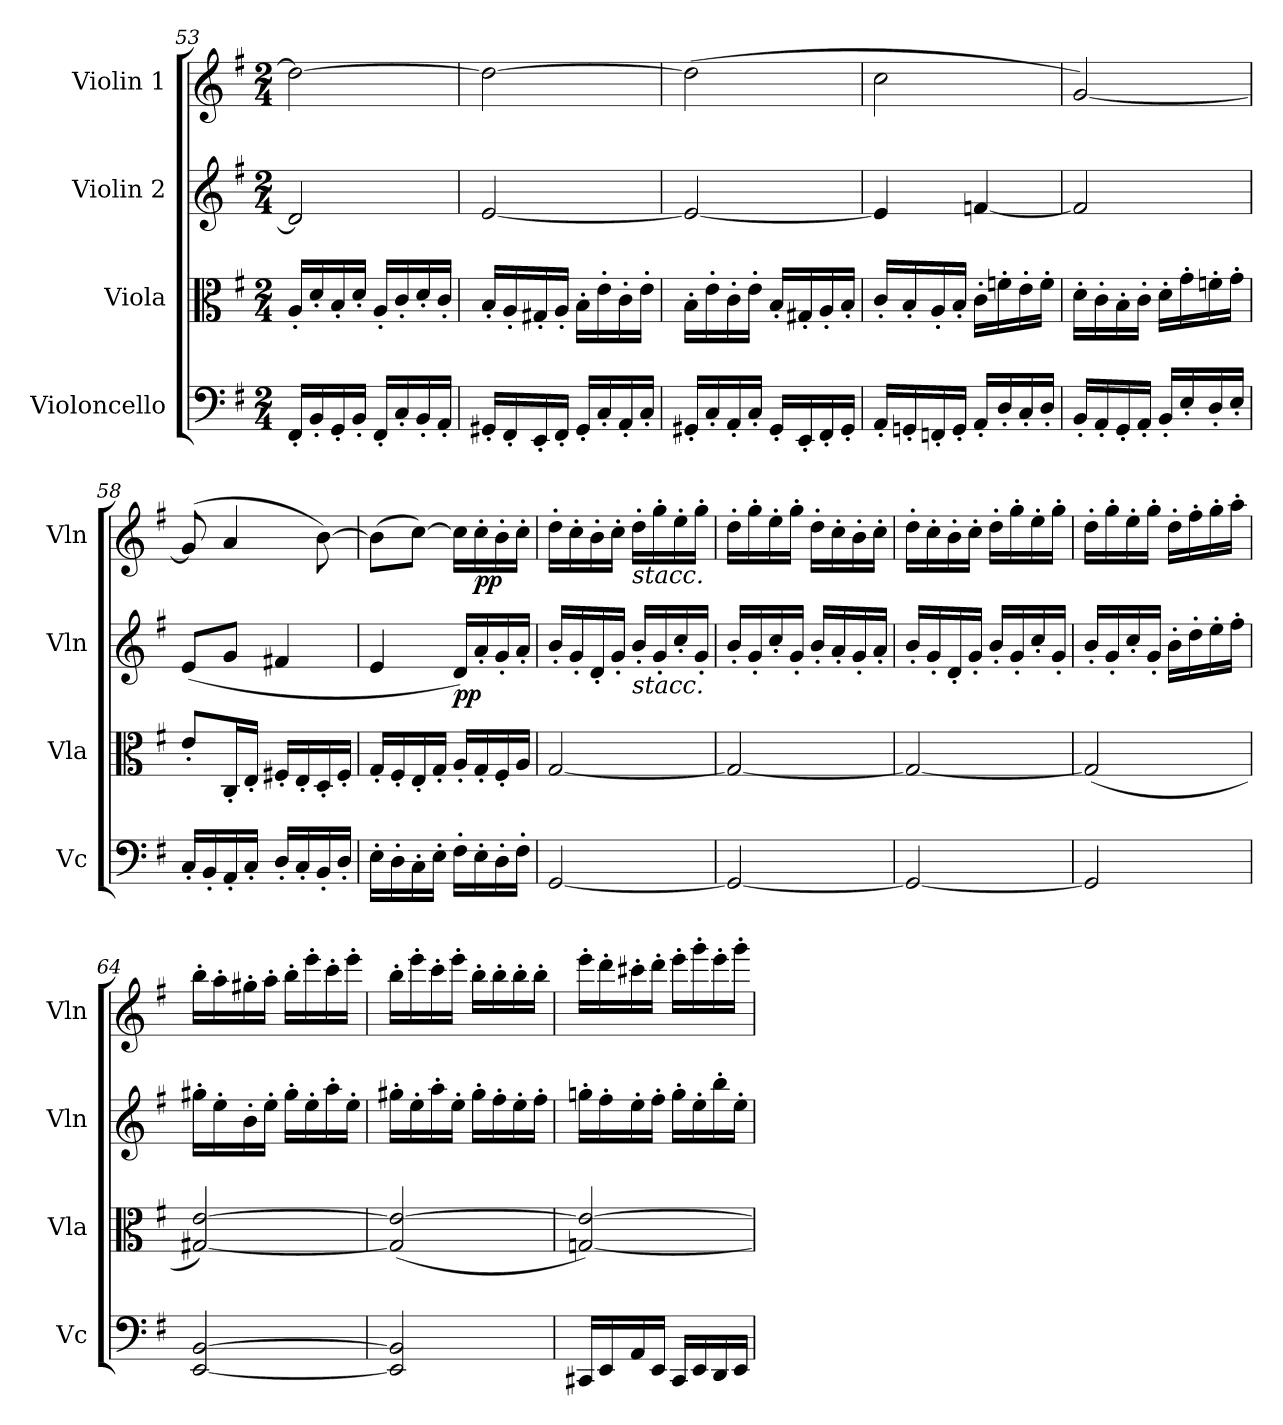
**kern	**dynam	**kern	**dynam	**kern	**dynam	**kern	**dynam
*part4	*part4	*part3	*part3	*part2	*part2	*part1	*part1
*staff4	*staff4	*staff3	*staff3	*staff2	*staff2	*staff1	*staff1
*I"Violoncello	*	*I"Viola	*	*I"Violin 2	*	*I"Violin 1	*
*I'Vc	*	*I'Vla	*	*I'Vln	*	*I'Vln	*
*clefF4	*	*clefC3	*	*clefG2	*	*clefG2	*
*k[f#]	*	*k[f#]	*	*k[f#]	*	*k[f#]	*
*M2/4	*	*M2/4	*	*M2/4	*	*M2/4	*
=53	=53	=53	=53	=53	=53	=53	=53
16FF#'/LL	.	16A'/LL	.	2d/]	.	2dd\_	.
16BB'/	.	16d'/	.	.	.	.	.
16GG'/	.	16B'/	.	.	.	.	.
16BB'/JJ	.	16d'/JJ	.	.	.	.	.
16FF#'/LL	.	16A'/LL	.	.	.	.	.
16C'/	.	16c'/	.	.	.	.	.
16BB'/	.	16d'/	.	.	.	.	.
16AA'/JJ	.	16c'/JJ	.	.	.	.	.
=54	=54	=54	=54	=54	=54	=54	=54
!	!LO:DY:b	!	!	!	!	!	!
!	!LO:DY:n=1:b	!	!LO:DY:b	!	!	!	!
!	!	!	!LO:DY:n=1:b	!	!	!	!
16GG#X'/LL	other-dynamics pp	16B'/LL	other-dynamics pp	[2e/	.	2dd\_	.
16FF#'/	.	16A'/	.	.	.	.	.
16EE'/	.	16G#X'/	.	.	.	.	.
16FF#'/JJ	.	16A'/JJ	.	.	.	.	.
16GG#'/LL	.	16B'\LL	.	.	.	.	.
16C'/	.	16e'\	.	.	.	.	.
16AA'/	.	16c'\	.	.	.	.	.
16C'/JJ	.	16e'\JJ	.	.	.	.	.
!!LO:LB:g=z
=55	=55	=55	=55	=55	=55	=55	=55
16GG#X'/LL	.	16B'\LL	.	2e/_	.	(2dd\]	.
16C'/	.	16e'\	.	.	.	.	.
16AA'/	.	16c'\	.	.	.	.	.
16C'/JJ	.	16e'\JJ	.	.	.	.	.
16GG#'/LL	.	16B'/LL	.	.	.	.	.
16EE'/	.	16G#X'/	.	.	.	.	.
16FF#'/	.	16A'/	.	.	.	.	.
16GG#'/JJ	.	16B'/JJ	.	.	.	.	.
=56	=56	=56	=56	=56	=56	=56	=56
16AA'/LL	.	16c'/LL	.	4e/]	.	2cc\	.
16GGn'/	.	16B'/	.	.	.	.	.
16FFn'/	.	16A'/	.	.	.	.	.
16GG'/JJ	.	16B'/JJ	.	.	.	.	.
16AA'/LL	.	16c'\LL	.	[4fn/	.	.	.
16D'/	.	16fn'\	.	.	.	.	.
16C'/	.	16e'\	.	.	.	.	.
16D'/JJ	.	16f'\JJ	.	.	.	.	.
=57	=57	=57	=57	=57	=57	=57	=57
16BB'/LL	.	16d'\LL	.	2f/]	.	[2g/)	.
16AA'/	.	16c'\	.	.	.	.	.
16GG'/	.	16B'\	.	.	.	.	.
16AA'/JJ	.	16c'\JJ	.	.	.	.	.
16BB'/LL	.	16d'\LL	.	.	.	.	.
16E'/	.	16g'\	.	.	.	.	.
16D'/	.	16fn'\	.	.	.	.	.
16E'/JJ	.	16g'\JJ	.	.	.	.	.
!!LO:LB:g=z
=58	=58	=58	=58	=58	=58	=58	=58
16C'/LL	.	8e'/L	.	(<8e/L	.	(8g/]	.
16BB'/	.	.	.	.	.	.	.
16AA'/	.	16C'/L	.	8g/J	.	4a/	.
16C'/JJ	.	16E'/JJ	.	.	.	.	.
16D'/LL	.	16F#X'/LL	.	4f#X/	.	.	.
16C'/	.	16E'/	.	.	.	.	.
16BB'/	.	16D'/	.	.	.	[8b\)	.
16D'/JJ	.	16F#'/JJ	.	.	.	.	.
=59	=59	=59	=59	=59	=59	=59	=59
16E'\LL	.	16G'/LL	.	4e/	.	(8b\L]	.
16D'\	.	16F#'/	.	.	.	.	.
16C'\	.	16E'/	.	.	.	[8cc\J)	.
16E'\JJ	.	16G'/JJ	.	.	.	.	.
!	!	!	!	!	!LO:DY:b	!	!
16F#'\LL	.	16A'/LL	.	16d/LL)	pp	16cc\LL]	.
!	!	!	!	!	!	!	!LO:DY:b
16E'\	.	16G'/	.	16a'/	.	16cc'\	pp
16D'\	.	16F#'/	.	16g'/	.	16b'\	.
16F#'\JJ	.	16A/JJ	.	16a'/JJ	.	16cc'\JJ	.
=60	=60	=60	=60	=60	=60	=60	=60
[2GG/	.	[2G/	.	16b'/LL	.	16dd'\LL	.
.	.	.	.	16g'/	.	16cc'\	.
.	.	.	.	16d'/	.	16b'\	.
.	.	.	.	16g'/JJ	.	16cc'\JJ	.
!	!	!	!	!	!	!LO:TX:b:i:t=stacc.	!
!	!	!	!	!LO:TX:b:i:t=stacc.	!	!	!
.	.	.	.	16b'/LL	.	16dd'\LL	.
.	.	.	.	16g'/	.	16gg'\	.
.	.	.	.	16cc'/	.	16ee'\	.
.	.	.	.	16g'/JJ	.	16gg'\JJ	.
=61	=61	=61	=61	=61	=61	=61	=61
2GG/_	.	2G/_	.	16b'/LL	.	16dd'\LL	.
.	.	.	.	16g'/	.	16gg'\	.
.	.	.	.	16cc'/	.	16ee'\	.
.	.	.	.	16g'/JJ	.	16gg'\JJ	.
.	.	.	.	16b'/LL	.	16dd'\LL	.
.	.	.	.	16a'/	.	16cc'\	.
.	.	.	.	16g'/	.	16b'\	.
.	.	.	.	16a'/JJ	.	16cc'\JJ	.
=62	=62	=62	=62	=62	=62	=62	=62
2GG/_	.	2G/_	.	16b'/LL	.	16dd'\LL	.
.	.	.	.	16g'/	.	16cc'\	.
.	.	.	.	16d'/	.	16b'\	.
.	.	.	.	16g'/JJ	.	16cc'\JJ	.
.	.	.	.	16b'/LL	.	16dd'\LL	.
.	.	.	.	16g'/	.	16gg'\	.
.	.	.	.	16cc'/	.	16ee'\	.
.	.	.	.	16g'/JJ	.	16gg'\JJ	.
!!LO:LB:g=z
=63	=63	=63	=63	=63	=63	=63	=63
2GG/]	.	(2G/]	.	16b'/LL	.	16dd'\LL	.
.	.	.	.	16g'/	.	16gg'\	.
.	.	.	.	16cc'/	.	16ee'\	.
.	.	.	.	16g'/JJ	.	16gg'\JJ	.
.	.	.	.	16b'\LL	.	16dd'\LL	.
.	.	.	.	16dd'\	.	16ff#'\	.
.	.	.	.	16ee'\	.	16gg'\	.
.	.	.	.	16ff#'\JJ	.	16aa'\JJ	.
=64	=64	=64	=64	=64	=64	=64	=64
[2EE/ [2BB/	.	[2G#X/ [2e/)	.	16gg#X'\LL	.	16bb'\LL	.
.	.	.	.	16ee'\	.	16aa'\	.
.	.	.	.	16b'\	.	16gg#X'\	.
.	.	.	.	16ee'\JJ	.	16aa'\JJ	.
.	.	.	.	16gg#'\LL	.	16bb'\LL	.
.	.	.	.	16ee'\	.	16eee'\	.
.	.	.	.	16aa'\	.	16ccc'\	.
.	.	.	.	16ee'\JJ	.	16eee'\JJ	.
=65	=65	=65	=65	=65	=65	=65	=65
2EE/] 2BB/]	.	(<2G#/] 2e/_	.	16gg#X'\LL	.	16bb'\LL	.
.	.	.	.	16ee'\	.	16eee'\	.
.	.	.	.	16aa'\	.	16ccc'\	.
.	.	.	.	16ee'\JJ	.	16eee'\JJ	.
.	.	.	.	16gg#'\LL	.	16bb'\LL	.
.	.	.	.	16ff#'\	.	16bb'\	.
.	.	.	.	16ee'\	.	16bb'\	.
.	.	.	.	16ff#'\JJ	.	16bb'\JJ	.
=66	=66	=66	=66	=66	=66	=66	=66
16CC#X/LL	.	[2Gn/ 2e/_)	.	16ggn'\LL	.	16eee'\LL	.
16EE/	.	.	.	16ff#'\	.	16ddd'\	.
16AA/	.	.	.	16ee'\	.	16ccc#X'\	.
16EE/JJ	.	.	.	16ff#'\JJ	.	16ddd'\JJ	.
16CC#/LL	.	.	.	16gg'\LL	.	16eee'\LL	.
16EE/	.	.	.	16ee'\	.	16ggg'\	.
16DD/	.	.	.	16bb'\	.	16eee'\	.
16EE/JJ	.	.	.	16ee'\JJ	.	16ggg'\JJ	.
=	=	=	=	=	=	=	=
*-	*-	*-	*-	*-	*-	*-	*-
